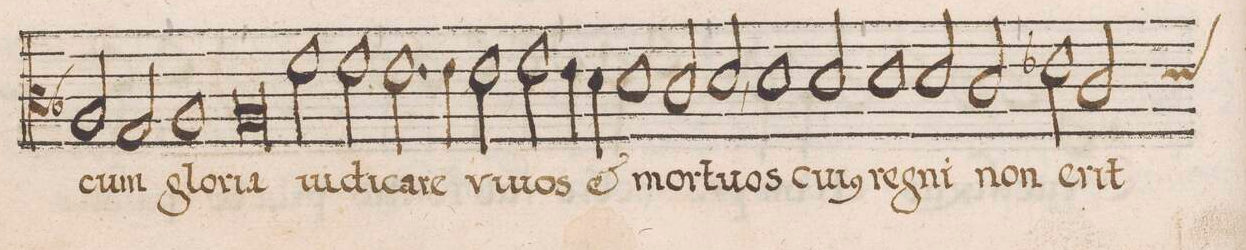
**kern	**text
*I"ALTVS	*
*clefC3	*
*k[b-]	*
*met(C|)	*
*M2/1	*
2A/	cum
2G/	glo-
=110	=110
1A/	-ri-
0A/	-a
=111	=111
2f\	iu-
2f\	-di-
=112	=112
2.e\	-ca-
4e\	-re
2e\	vi-
2f\	-uos
=113	=113
4e\	e(t)
4d\	.
1d\	mor-
2c/	-tu-
=114	=114
2d,/	-os
1d\	cu-
2d/	-i(us)
=115	=115
1d\	re-
2d/	-gni
2c/	non
=116	=116
2e-X\	e-
*custos:d	*
2c/	-rit
*-	*-
